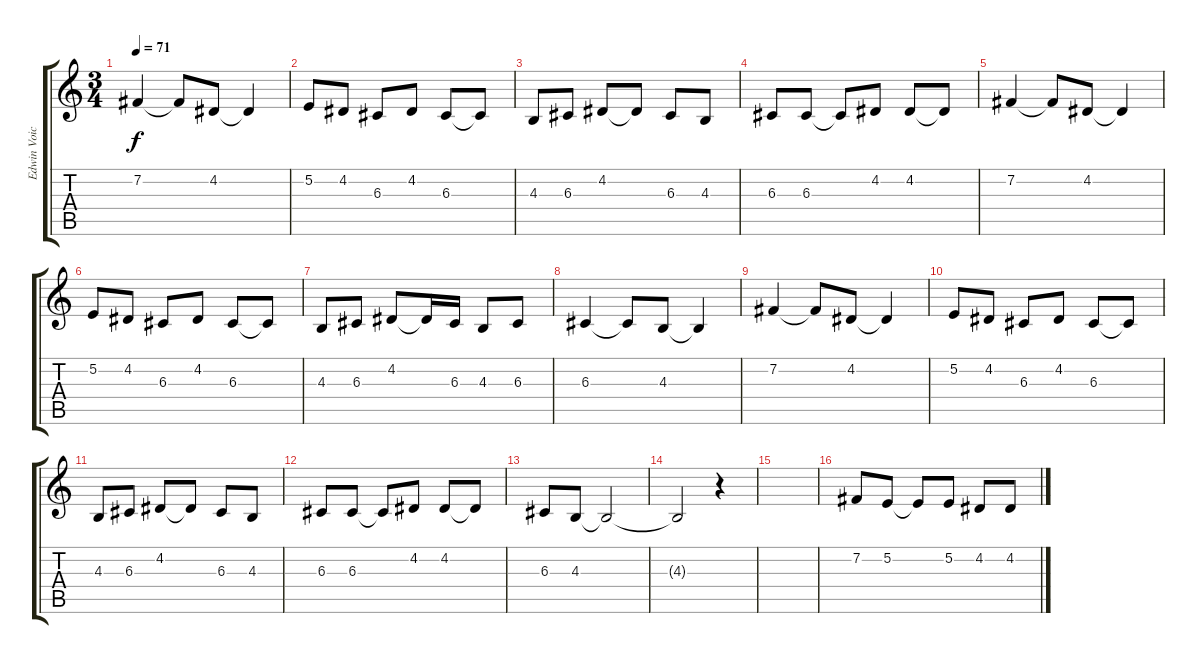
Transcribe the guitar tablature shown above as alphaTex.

\track ("Edwin Voice" "Edwin Voic") {instrument voiceoohs}
\staff {score tabs}
\tuning (E4 B3 G3 D3 A2 E2) {hide}
\ts (3 4)
\tempo 71
\clef g2
\ks c
7.2.4{dy f} 7.2{t}.8 4.2.8 4.2{t}.4 |
5.2.8 4.2.8 6.3.8 4.2.8 6.3.8 6.3{t}.8 |
4.3.8 6.3.8 4.2.8 4.2{t}.8 6.3.8 4.3.8 |
6.3.8 6.3.8 6.3{t}.8 4.2.8 4.2.8 4.2{t}.8 |
7.2.4 7.2{t}.8 4.2.8 4.2{t}.4 |
5.2.8 4.2.8 6.3.8 4.2.8 6.3.8 6.3{t}.8 |
4.3.8 6.3.8 4.2.8 4.2{t}.16 6.3.16 4.3.8 6.3.8 |
6.3.4 6.3{t}.8 4.3.8 4.3{t}.4 |
7.2.4 7.2{t}.8 4.2.8 4.2{t}.4 |
5.2.8 4.2.8 6.3.8 4.2.8 6.3.8 6.3{t}.8 |
4.3.8 6.3.8 4.2.8 4.2{t}.8 6.3.8 4.3.8 |
6.3.8 6.3.8 6.3{t}.8 4.2.8 4.2.8 4.2{t}.8 |
6.3.8 4.3.8 4.3{t}.2 |
4.3{t}.2 r.4 |
|
7.2.8 5.2.8 5.2{t}.8 5.2.8 4.2.8 4.2.8
